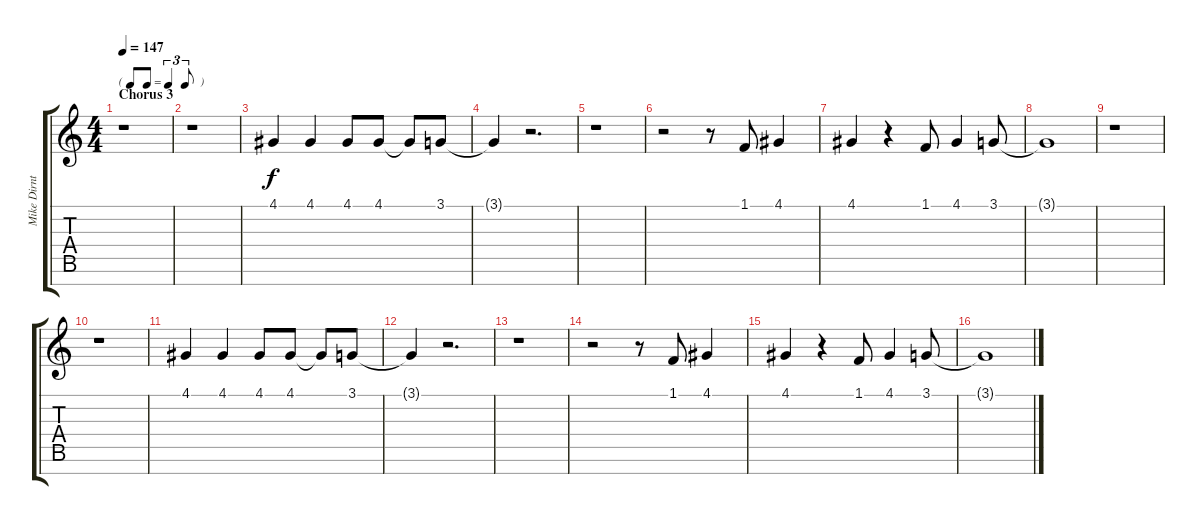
\track ("Mike Dirnt" "Mike Dirnt") {instrument clarinet}
\staff {score tabs}
\tuning (E4 B3 G3 D3 A2 E2 B1) {hide}
\ts (4 4)
\tf triplet8th
\section ("" "Chorus 3")
\tempo 147
\clef g2
\ks c
r.1{dy f} |
r.1 |
4.1.4 4.1.4 4.1.8 4.1.8 4.1{t}.8 3.1.8 |
3.1{t}.4 r.2{d} |
r.1 |
r.2 r.8 1.1.8 4.1.4 |
4.1.4 r.4 1.1.8 4.1.4 3.1.8 |
3.1{t}.1 |
r.1 |
r.1 |
4.1.4 4.1.4 4.1.8 4.1.8 4.1{t}.8 3.1.8 |
3.1{t}.4 r.2{d} |
r.1 |
r.2 r.8 1.1.8 4.1.4 |
4.1.4 r.4 1.1.8 4.1.4 3.1.8 |
3.1{t}.1
